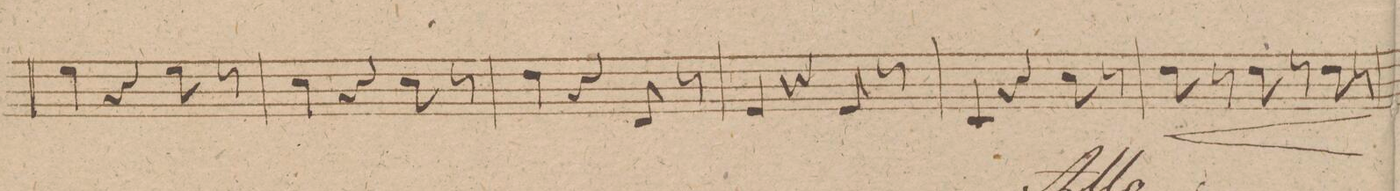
**kern	**dynam
*I"Viola.	*
*clefC3	*
*k[f#c#g#]	*
*M3/4	*
4f#\	.
4r	.
8f#\	.
8r	.
=93	=93
4d\	.
4r	.
8d\	.
8r	.
=94	=94
4e\	.
4r	.
8E/	.
8r	.
=95	=95
4F#/	.
4r	.
8F#/	.
8r	.
=96	=96
4D/	.
4r	.
8d\	.
8r	.
=97	=97
8e\	<
8r	.
8e\	.
8r	.
8e\	.
8r	[
=98	=98
*-	*-
